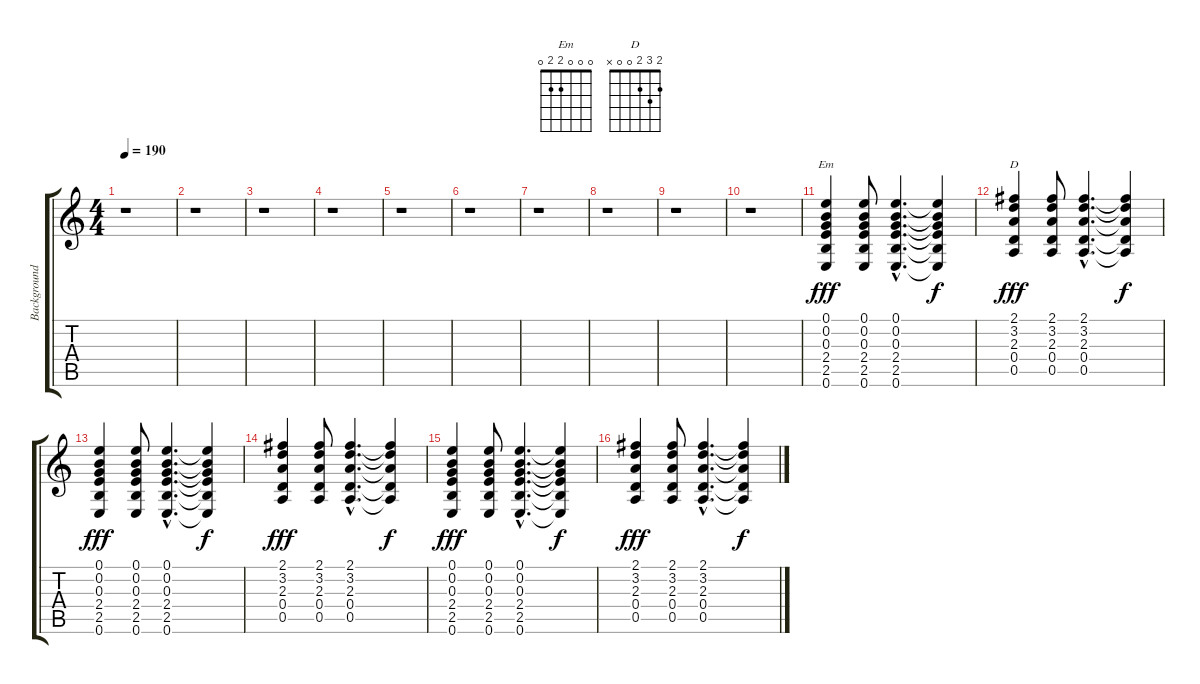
\track ("Background guitar" "Background") {instrument electricguitarclean}
\staff {score tabs}
\tuning (E4 B3 G3 D3 A2 E2) {hide}
\chord ("Em" 0 0 0 2 2 0)
\chord ("D" 2 3 2 0 0 x)
\ts (4 4)
\tempo 190
\clef g2
\ks c
r.1{dy fff} |
r.1 |
r.1 |
r.1 |
r.1 |
r.1 |
r.1 |
r.1 |
r.1 |
r.1 |
(0.1 0.2 0.3 2.4 2.5 0.6).4{ch "Em"} (0.1 0.2 0.3 2.4 2.5 0.6).8 (0.1{hac} 0.2{hac} 0.3{hac} 2.4{hac} 2.5{hac} 0.6{hac}).4{d} (0.1{t} 0.2{t} 0.3{t} 2.4{t} 2.5{t} 0.6{t}).4{dy f} |
(2.1 3.2 2.3 0.4 0.5).4{ch "D" dy fff} (2.1 3.2 2.3 0.4 0.5).8 (2.1{hac} 3.2{hac} 2.3{hac} 0.4{hac} 0.5{hac}).4{d} (2.1{t} 3.2{t} 2.3{t} 0.4{t} 0.5{t}).4{dy f} |
(0.1 0.2 0.3 2.4 2.5 0.6).4{dy fff} (0.1 0.2 0.3 2.4 2.5 0.6).8 (0.1{hac} 0.2{hac} 0.3{hac} 2.4{hac} 2.5{hac} 0.6{hac}).4{d} (0.1{t} 0.2{t} 0.3{t} 2.4{t} 2.5{t} 0.6{t}).4{dy f} |
(2.1 3.2 2.3 0.4 0.5).4{dy fff} (2.1 3.2 2.3 0.4 0.5).8 (2.1{hac} 3.2{hac} 2.3{hac} 0.4{hac} 0.5{hac}).4{d} (2.1{t} 3.2{t} 2.3{t} 0.4{t} 0.5{t}).4{dy f} |
(0.1 0.2 0.3 2.4 2.5 0.6).4{dy fff} (0.1 0.2 0.3 2.4 2.5 0.6).8 (0.1{hac} 0.2{hac} 0.3{hac} 2.4{hac} 2.5{hac} 0.6{hac}).4{d} (0.1{t} 0.2{t} 0.3{t} 2.4{t} 2.5{t} 0.6{t}).4{dy f} |
(2.1 3.2 2.3 0.4 0.5).4{dy fff} (2.1 3.2 2.3 0.4 0.5).8 (2.1{hac} 3.2{hac} 2.3{hac} 0.4{hac} 0.5{hac}).4{d} (2.1{t} 3.2{t} 2.3{t} 0.4{t} 0.5{t}).4{dy f}
